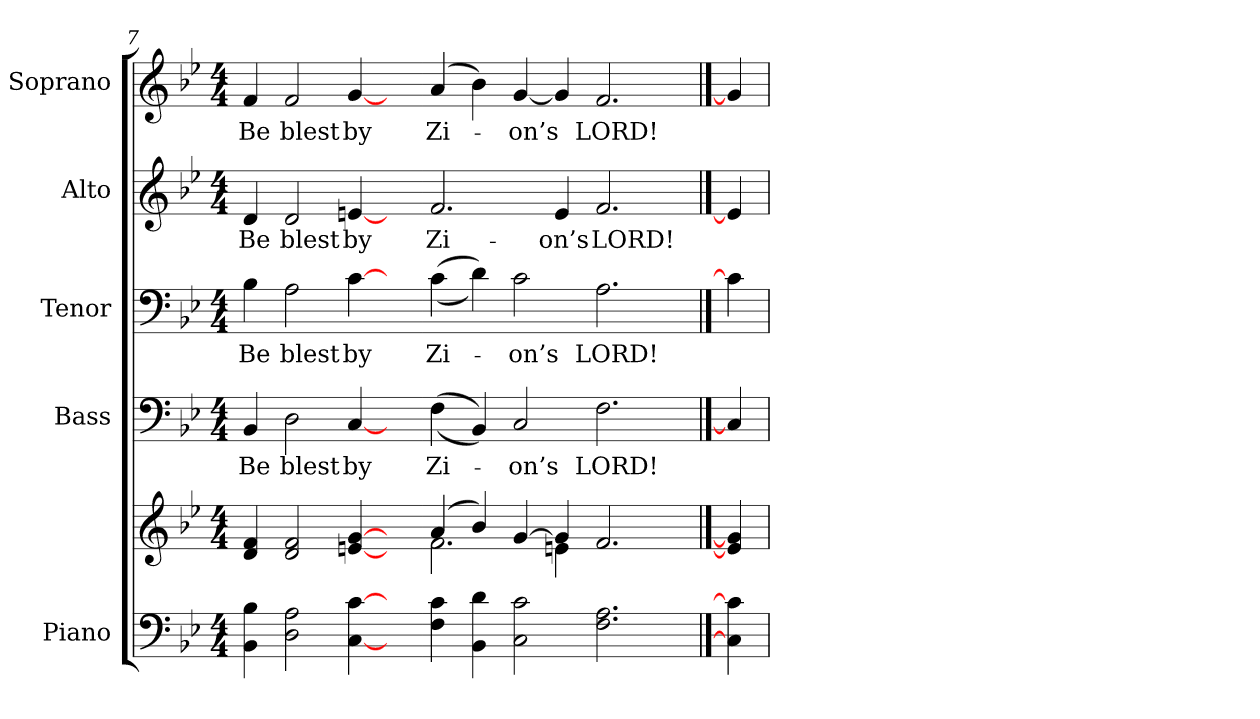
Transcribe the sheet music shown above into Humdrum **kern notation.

**kern	**kern	**kern	**text	**kern	**text	**kern	**text	**kern	**text
*part5	*part5	*part4	*part4	*part3	*part3	*part2	*part2	*part1	*part1
*staff6	*staff5	*staff4	*staff4	*staff3	*staff3	*staff2	*staff2	*staff1	*staff1
*I"Piano	*	*I"Bass	*	*I"Tenor	*	*I"Alto	*	*I"Soprano	*
*I'Pno.	*	*I'B.	*	*I'T.	*	*I'A.	*	*I'S.	*
!!LO:PB:g=z
*clefF4	*clefG2	*clefF4	*	*clefF4	*	*clefG2	*	*clefG2	*
*k[b-e-]	*k[b-e-]	*k[b-e-]	*	*k[b-e-]	*	*k[b-e-]	*	*k[b-e-]	*
*B-:	*B-:	*B-:	*	*B-:	*	*B-:	*	*B-:	*
*M4/4	*M4/4	*M4/4	*	*M4/4	*	*M4/4	*	*M4/4	*
=7	=7	=7	=7	=7	=7	=7	=7	=7	=7
*	*^	*	*	*	*	*	*	*	*
!	!	!	!	!LO:LY:b:color=#000000	!	!	!	!	!	!
!	!	!	!	!	!	!LO:LY:b:color=#000000	!	!	!	!
!	!	!	!	!	!	!	!	!LO:LY:b:color=#000000	!	!
!	!	!	!	!	!	!	!	!	!	!LO:LY:b:color=#000000
4BB-i\ 4B-i	4di/ 4fi	1ryy	4BB-i/	Be	4B-i\	Be	4di/	Be	4fi/	Be
!	!	!	!	!LO:LY:b:color=#000000	!	!	!	!	!	!
!	!	!	!	!	!	!LO:LY:b:color=#000000	!	!	!	!
!	!	!	!	!	!	!	!	!LO:LY:b:color=#000000	!	!
!	!	!	!	!	!	!	!	!	!	!LO:LY:b:color=#000000
2Di\ 2Ai	2di/ 2fi	.	2Di\	blest	2Ai\	blest	2di/	blest	2fi/	blest
!	!	!	!	!LO:LY:b:color=#000000	!	!	!	!	!	!
!	!	!	!	!	!	!LO:LY:b:color=#000000	!	!	!	!
!	!	!	!	!	!	!	!	!LO:LY:b:color=#000000	!	!
!	!	!	!	!	!	!	!	!	!	!LO:LY:b:color=#000000
[4Ci\ [4ci	[4eni/ [4gi	.	[4Ci/	by	[4ci\	by	[4eni/	by	[4gi/	by
4ryy	4ryy	4ryy	4ryy	.	4ryy	.	4ryy	.	4ryy	.
!	!	!	!	!LO:LY:b:color=#000000	!	!	!	!	!	!
!	!	!	!	!	!	!LO:LY:b:color=#000000	!	!	!	!
!	!	!	!	!	!	!	!	!LO:LY:b:color=#000000	!	!
!	!	!	!	!	!	!	!	!	!	!LO:LY:b:color=#000000
4Fi\ 4ci	(4ai/	2.fi\	((4Fi\	Zi-	((4ci\	Zi-	2.fi/	Zi-	(4ai/	Zi-
4BB-i\ 4di	4b-i/)	.	4BB-i/))	.	4di\))	.	.	.	4b-i\)	.
!	!	!	!	!LO:LY:b:color=#000000	!	!	!	!	!	!
!	!	!	!	!	!	!LO:LY:b:color=#000000	!	!	!	!
!	!	!	!	!	!	!	!	!	!	!LO:LY:b:color=#000000
2Ci\ 2ci	[>4gi/	.	2Ci/	-on’s	2ci\	-on’s	.	.	[<4gi/	-on’s
!	!	!	!	!	!	!	!	!LO:LY:b:color=#000000	!	!
.	4gi/]	4eni\	.	.	.	.	4ei/	-on’s	4gi/]	.
!	!	!	!	!LO:LY:b:color=#000000	!	!	!	!	!	!
!	!	!	!	!	!	!LO:LY:b:color=#000000	!	!	!	!
!	!	!	!	!	!	!	!	!LO:LY:b:color=#000000	!	!
!	!	!	!	!	!	!	!	!	!	!LO:LY:b:color=#000000
2.Fi\ 2.Ai	2.fi/	4ryy	2.Fi\	LORD!	2.Ai\	LORD!	2.fi/	LORD!	2.fi/	LORD!
.	.	2ryy	.	.	.	.	.	.	.	.
*	*v	*v	*	*	*	*	*	*	*	*
==8	==8	==8	==8	==8	==8	==8	==8	==8	==8
4Ci\] 4ci]	4ei/] 4gi]	4Ci/]	.	4ci\]	.	4ei/]	.	4gi/]	.
=	=	=	=	=	=	=	=	=	=
*-	*-	*-	*-	*-	*-	*-	*-	*-	*-
